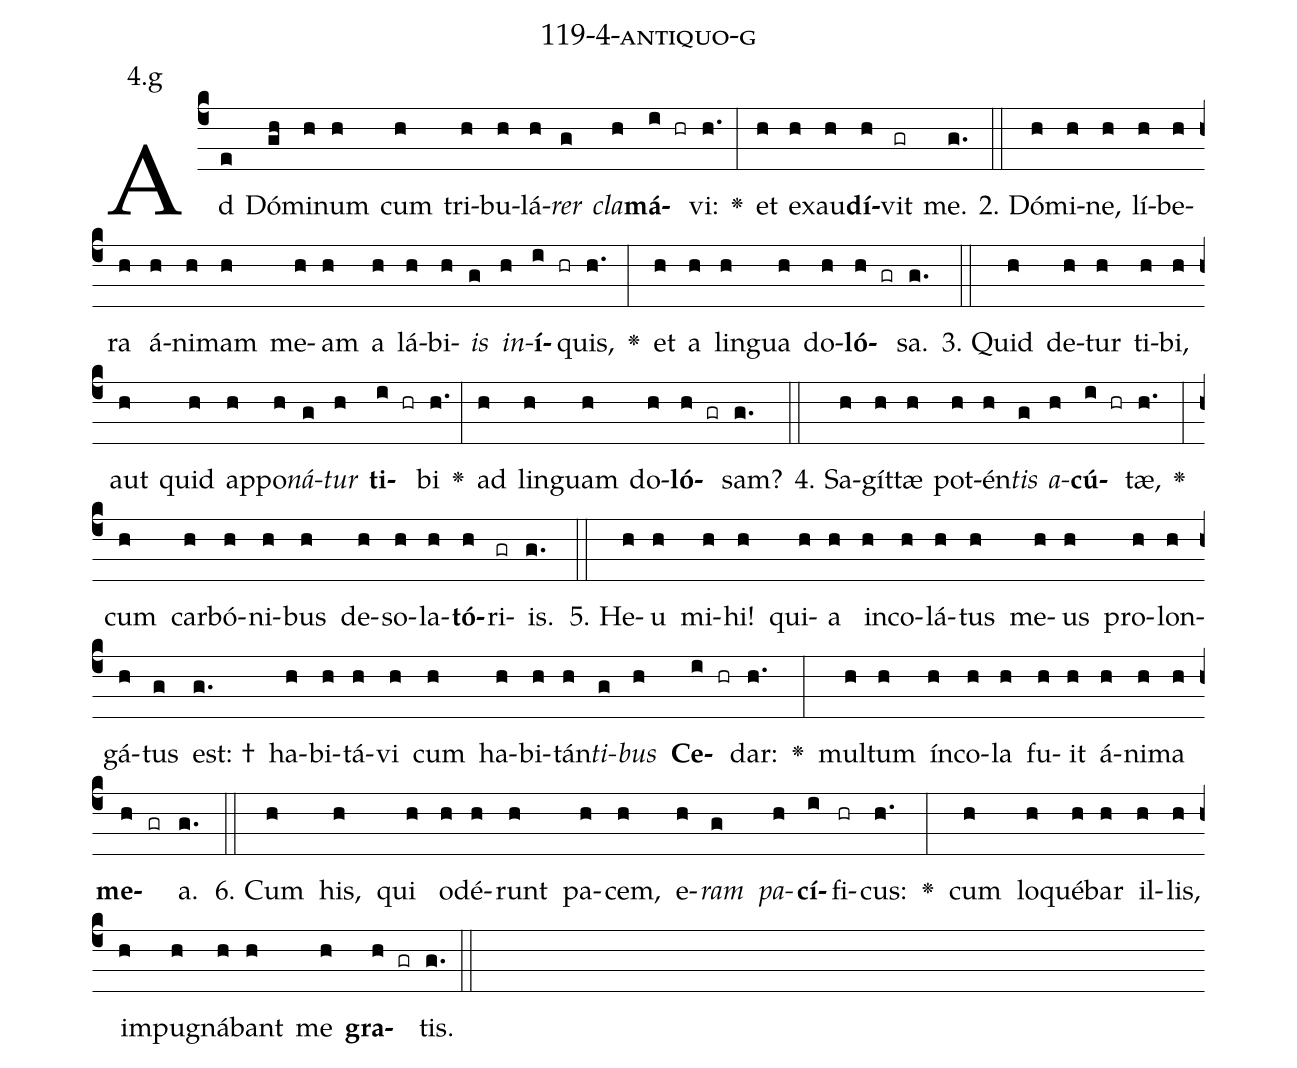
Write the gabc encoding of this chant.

name: 119-4-antiquo-g;
annotation: 4.g;
%%
(c4)Ad(e) Dó(gh)mi(h)num(h) cum(h) tri(h)bu(h)lá(h)<i>rer</i>(g) <i>cla</i>(h)<b>má</b>(i hr)vi:(h.) <v>\greheightstar</v>(:) et(h) ex(h)au(h)<b>dí</b>(h)vit(gr) me.(g.) (::)
2. Dó(h)mi(h)ne,(h) lí(h)be(h)ra(h) á(h)ni(h)mam(h) me(h)am(h) a(h) lá(h)bi(h)<i>is</i>(g) <i>in</i>(h)<b>í</b>(i hr)quis,(h.) <v>\greheightstar</v>(:) et(h) a(h) lin(h)gua(h) do(h)<b>ló</b>(h gr)sa.(g.) (::)
3. Quid(h) de(h)tur(h) ti(h)bi,(h) aut(h) quid(h) ap(h)po(h)<i>ná</i>(g)<i>tur</i>(h) <b>ti</b>(i hr)bi(h.) <v>\greheightstar</v>(:) ad(h) lin(h)guam(h) do(h)<b>ló</b>(h gr)sam?(g.) (::)
4. Sa(h)gít(h)tæ(h) pot(h)én(h)<i>tis</i>(g) <i>a</i>(h)<b>cú</b>(i hr)tæ,(h.) <v>\greheightstar</v>(:) cum(h) car(h)bó(h)ni(h)bus(h) de(h)so(h)la(h)<b>tó</b>(h)ri(gr)is.(g.) (::)
5. He(h)u(h) mi(h)hi!(h) qui(h)a(h) in(h)co(h)lá(h)tus(h) me(h)us(h) pro(h)lon(h)gá(h)tus(g) est: †(g.) ha(h)bi(h)tá(h)vi(h) cum(h) ha(h)bi(h)tán(h)<i>ti</i>(g)<i>bus</i>(h) <b>Ce</b>(i hr)dar:(h.) <v>\greheightstar</v>(:) mul(h)tum(h) ín(h)co(h)la(h) fu(h)it(h) á(h)ni(h)ma(h) <b>me</b>(h gr)a.(g.) (::)
6. Cum(h) his,(h) qui(h) o(h)dé(h)runt(h) pa(h)cem,(h) e(h)<i>ram</i>(g) <i>pa</i>(h)<b>cí</b>(i)fi(hr)cus:(h.) <v>\greheightstar</v>(:) cum(h) lo(h)qué(h)bar(h) il(h)lis,(h) im(h)pu(h)gná(h)bant(h) me(h) <b>gra</b>(h gr)tis.(g.) (::)
